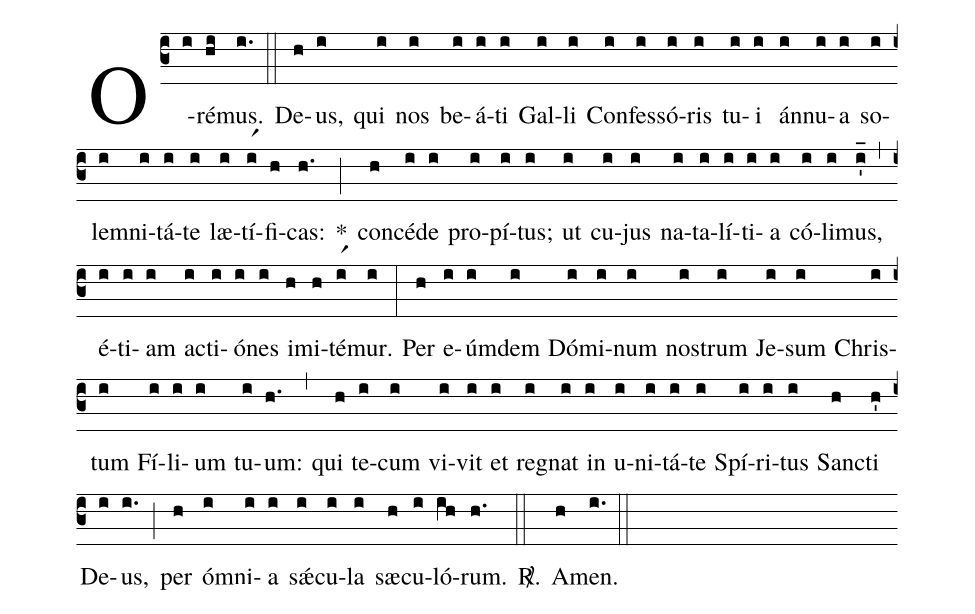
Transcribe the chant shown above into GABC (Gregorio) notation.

%%
(c3)
O(i)ré(hi)mus.(i.) (::)

De(h)us,(i) qui(i) nos(i) be(i)á(i)ti(i) Gal(i)li(i) Con(i)fes(i)só(i)ris(i) tu(i)i(i) án(i)nu(i)a(i) so(i)lem(i)ni(i)tá(i)te(i) læ(i)tí(ir1)fi(h)cas:(h.) *(;)
con(h)cé(i)de(i) pro(i)pí(i)tus;(i) ut(i) cu(i)jus(i) na(i)ta(i)lí(i)ti(i)a(i) có(i)li(i)mus,(i'_) (,)
é(i)ti(i)am(i) ac(i)ti(i)ó(i)nes(i) i(h)mi(h)té(ir1)mur.(i) (:)

Per(h) e(i)úm(i)dem(i) Dó(i)mi(i)num(i) nos(i)trum(i) Je(i)sum(i) Chris(i)tum(i)
Fí(i)li(i)um(i) tu(i)um:(h.) (,)

qui(h) te(i)cum(i) vi(i)vit(i) et(i) reg(i)nat(i) in(i) u(i)ni(i)tá(i)te(i)
Spí(i)ri(i)tus(i) San(h)cti(h') De(i)us,(i.) (;)
per(h) óm(i)ni(i)a(i) s<sp>'ae</sp>(i)cu(i)la(i) sæ(h)cu(i)ló(ih)rum.(h.) <sp>R/</sp>.(::)

A(h)men.(i.) (::)
